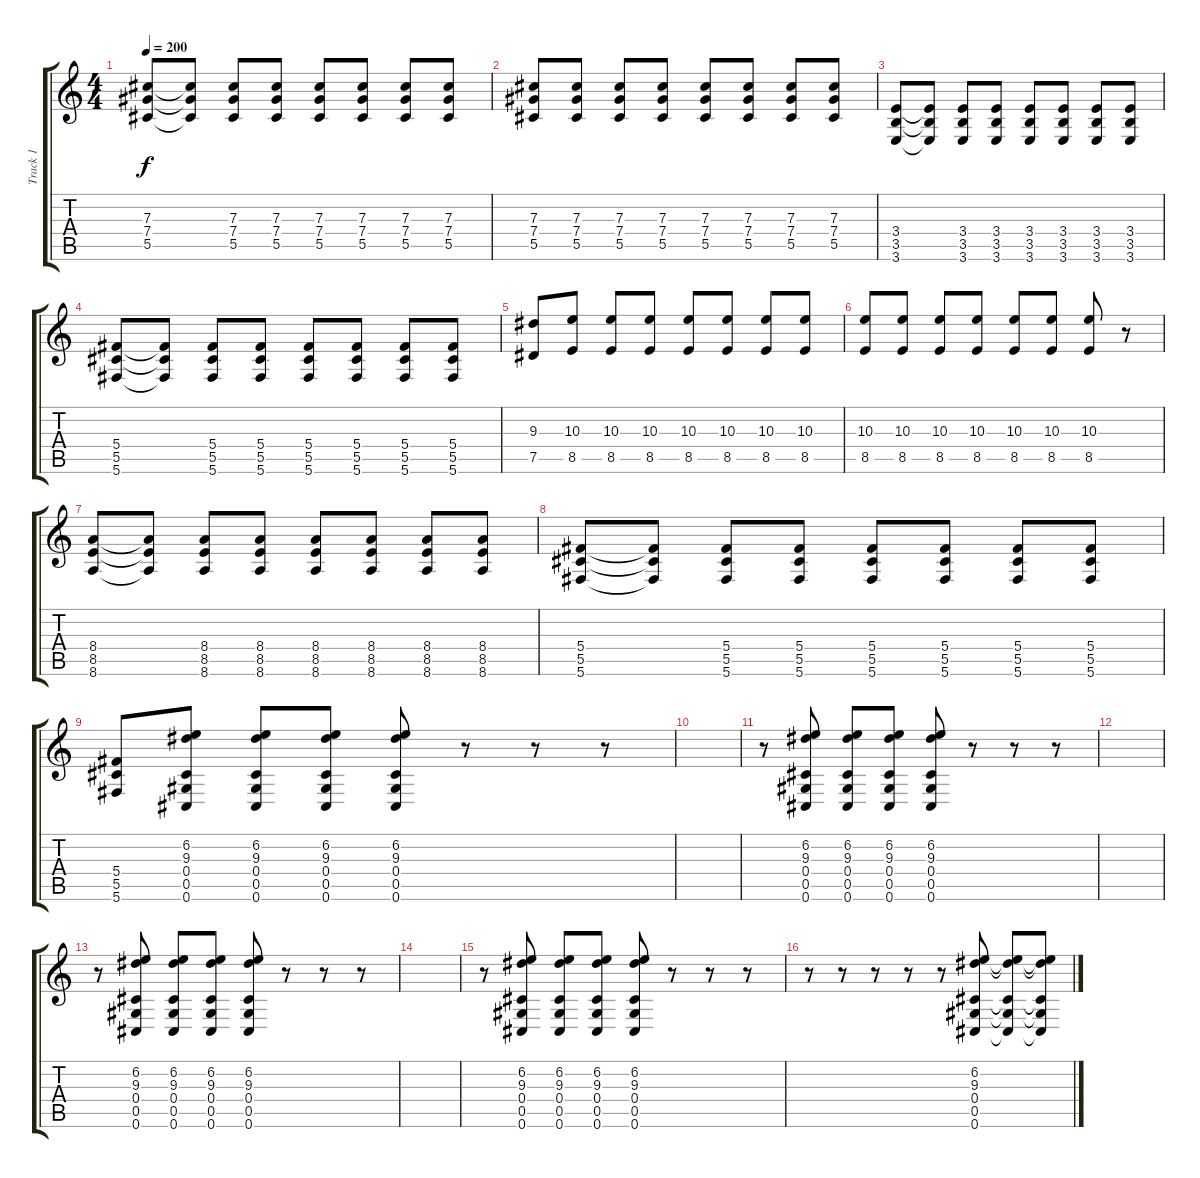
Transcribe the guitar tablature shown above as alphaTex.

\track ("Track 1" "Track 1") {instrument distortionguitar}
\staff {score tabs}
\tuning (Eb4 Bb3 Gb3 Db3 Ab2 Db2) {hide}
\ts (4 4)
\tempo 200
\clef g2
\ks c
(7.3 7.4 5.5).8{dy f} (7.3{t} 7.4{t} 5.5{t}).8 (7.3 7.4 5.5).8 (7.3 7.4 5.5).8 (7.3 7.4 5.5).8 (7.3 7.4 5.5).8 (7.3 7.4 5.5).8 (7.3 7.4 5.5).8 |
(7.3 7.4 5.5).8 (7.3 7.4 5.5).8 (7.3 7.4 5.5).8 (7.3 7.4 5.5).8 (7.3 7.4 5.5).8 (7.3 7.4 5.5).8 (7.3 7.4 5.5).8 (7.3 7.4 5.5).8 |
(3.4 3.5 3.6).8 (3.4{t} 3.5{t} 3.6{t}).8 (3.4 3.5 3.6).8 (3.4 3.5 3.6).8 (3.4 3.5 3.6).8 (3.4 3.5 3.6).8 (3.4 3.5 3.6).8 (3.4 3.5 3.6).8 |
(5.4 5.5 5.6).8 (5.4{t} 5.5{t} 5.6{t}).8 (5.4 5.5 5.6).8 (5.4 5.5 5.6).8 (5.4 5.5 5.6).8 (5.4 5.5 5.6).8 (5.4 5.5 5.6).8 (5.4 5.5 5.6).8 |
(9.3 7.5).8 (10.3 8.5).8 (10.3 8.5).8 (10.3 8.5).8 (10.3 8.5).8 (10.3 8.5).8 (10.3 8.5).8 (10.3 8.5).8 |
(10.3 8.5).8 (10.3 8.5).8 (10.3 8.5).8 (10.3 8.5).8 (10.3 8.5).8 (10.3 8.5).8 (10.3 8.5).8 r.8 |
(8.4 8.5 8.6).8 (8.4{t} 8.5{t} 8.6{t}).8 (8.4 8.5 8.6).8 (8.4 8.5 8.6).8 (8.4 8.5 8.6).8 (8.4 8.5 8.6).8 (8.4 8.5 8.6).8 (8.4 8.5 8.6).8 |
(5.4 5.5 5.6).8 (5.4{t} 5.5{t} 5.6{t}).8 (5.4 5.5 5.6).8 (5.4 5.5 5.6).8 (5.4 5.5 5.6).8 (5.4 5.5 5.6).8 (5.4 5.5 5.6).8 (5.4 5.5 5.6).8 |
(5.4 5.5 5.6).8 (6.2 9.3 0.4 0.5 0.6).8 (6.2 9.3 0.4 0.5 0.6).8 (6.2 9.3 0.4 0.5 0.6).8 (6.2 9.3 0.4 0.5 0.6).8 r.8 r.8 r.8 |
|
r.8 (6.2 9.3 0.4 0.5 0.6).8 (6.2 9.3 0.4 0.5 0.6).8 (6.2 9.3 0.4 0.5 0.6).8 (6.2 9.3 0.4 0.5 0.6).8 r.8 r.8 r.8 |
|
r.8 (6.2 9.3 0.4 0.5 0.6).8 (6.2 9.3 0.4 0.5 0.6).8 (6.2 9.3 0.4 0.5 0.6).8 (6.2 9.3 0.4 0.5 0.6).8 r.8 r.8 r.8 |
|
r.8 (6.2 9.3 0.4 0.5 0.6).8 (6.2 9.3 0.4 0.5 0.6).8 (6.2 9.3 0.4 0.5 0.6).8 (6.2 9.3 0.4 0.5 0.6).8 r.8 r.8 r.8 |
r.8 r.8 r.8 r.8 r.8 (6.2 9.3 0.4 0.5 0.6).8 (6.2{t} 9.3{t} 0.4{t} 0.5{t} 0.6{t}).8 (6.2{t} 9.3{t} 0.4{t} 0.5{t} 0.6{t}).8
